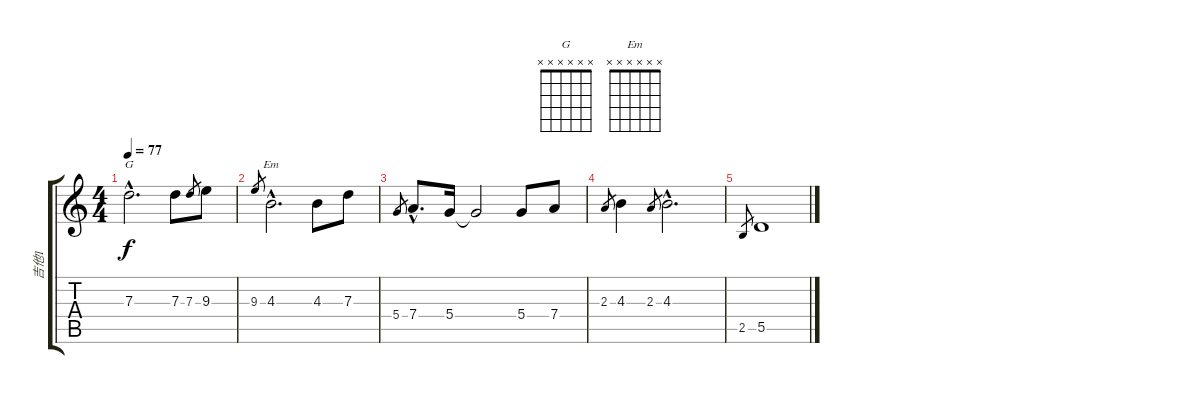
\track ("吉他1" "吉他1") {instrument overdrivenguitar}
\staff {score tabs}
\tuning (E4 B3 G3 D3 A2 E2) {hide}
\chord ("G" x x x x x x) {firstfret 0}
\chord ("Em" x x x x x x) {firstfret 0}
\ts (4 4)
\tempo 77
\clef g2
\ks c
7.3{hac}.2{d ch "G" dy f volume 15} 7.3.8 7.3.8{gr} 9.3.8 |
9.3.8{gr} 4.3{hac}.2{d ch "Em"} 4.3.8 7.3.8 |
5.4.8{gr} 7.4{hac}.8{d} 5.4.16 5.4{t}.2 5.4.8 7.4.8 |
2.3.8{gr} 4.3.4 2.3.8{gr} 4.3{hac}.2{d} |
2.5.8{gr} 5.5.1
